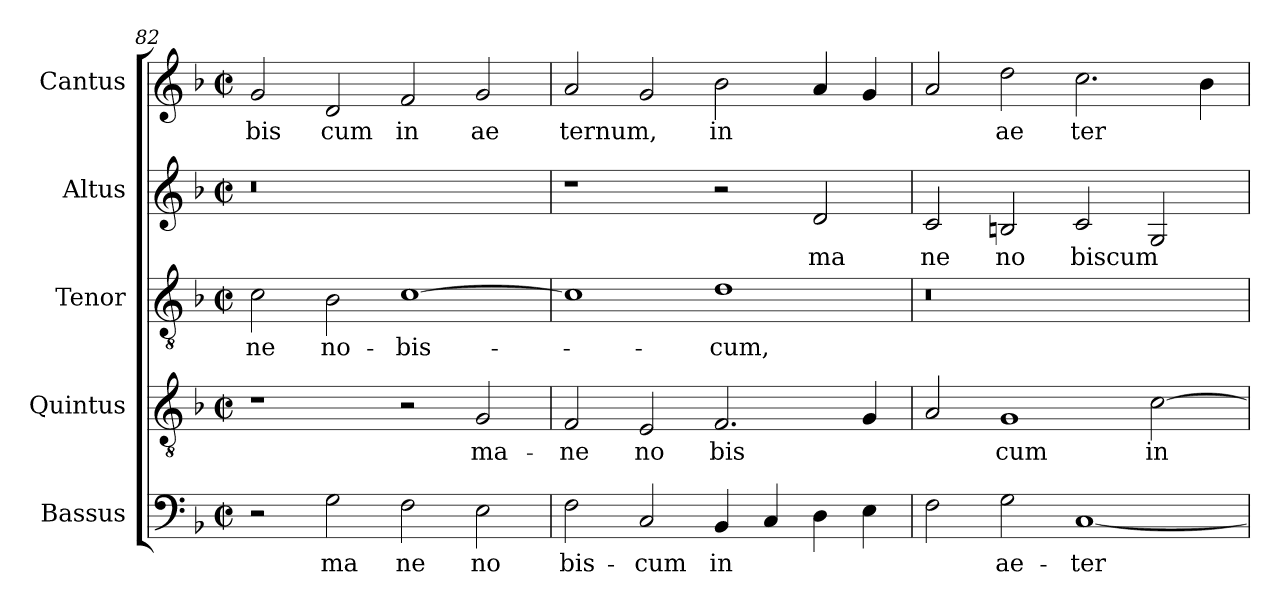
**kern	**text	**kern	**text	**kern	**text	**kern	**text	**kern	**text
*part5	*part5	*part4	*part4	*part3	*part3	*part2	*part2	*part1	*part1
*staff5	*staff5	*staff4	*staff4	*staff3	*staff3	*staff2	*staff2	*staff1	*staff1
*I"Bassus	*	*I"Quintus	*	*I"Tenor	*	*I"Altus	*	*I"Cantus	*
*clefF4	*	*clefGv2	*	*clefGv2	*	*clefG2	*	*clefG2	*
*k[b-]	*	*k[b-]	*	*k[b-]	*	*k[b-]	*	*k[b-]	*
*F:	*	*F:	*	*F:	*	*F:	*	*F:	*
*M2/2	*	*M2/2	*	*M2/2	*	*M2/2	*	*M2/2	*
*met(c|)	*	*met(c|)	*	*met(c|)	*	*met(c|)	*	*met(c|)	*
=82	=82	=82	=82	=82	=82	=82	=82	=82	=82
!	!	!	!	!	!LO:LY:b:cj	!	!	!	!LO:LY:b:cj
2r	.	1r	.	2c\	-ne	0r	.	2g/	bis
!	!LO:LY:b:cj	!	!	!	!LO:LY:b:cj	!	!	!	!LO:LY:b:cj
2G\	ma	.	.	2B-\	no-	.	.	2d/	cum
!	!LO:LY:b:cj	!	!	!	!LO:LY:b:cj	!	!	!	!LO:LY:b:cj
2F\	ne	2r	.	[<1c	-bis-	.	.	2f/	in
!	!LO:LY:b:cj	!	!LO:LY:b:cj	!	!	!	!	!	!LO:LY:b:cj
2E\	no	2G/	ma-	.	.	.	.	2g/	ae
!!LO:LB:g=z
=83	=83	=83	=83	=83	=83	=83	=83	=83	=83
!	!LO:LY:b:cj	!	!LO:LY:b:cj	!	!	!	!	!	!LO:LY:b
2F\	bis-	2F/	-ne	1c]	.	1r	.	2a/	ternum,
!	!LO:LY:b:cj	!	!LO:LY:b:cj	!	!	!	!	!	!
2C/	-cum	2E/	no	.	.	.	.	2g/	.
!	!LO:LY:b:cj	!	!LO:LY:b	!	!LO:LY:b:cj	!	!	!	!LO:LY:b:cj
4BB-/	in	2.F/	bis	1d	-cum,	2r	.	2b-\	in
4C/	.	.	.	.	.	.	.	.	.
!	!	!	!	!	!	!	!LO:LY:b:cj	!	!
4D\	.	.	.	.	.	2d/	ma	4a/	.
4E\	.	4G/	.	.	.	.	.	4g/	.
=84	=84	=84	=84	=84	=84	=84	=84	=84	=84
!	!	!	!	!	!	!	!LO:LY:b:cj	!	!
2F\	.	2A/	.	0r	.	2c/	ne	2a/	.
!	!LO:LY:b:cj	!	!LO:LY:b:cj	!	!	!	!LO:LY:b:cj	!	!LO:LY:b:cj
2G\	ae-	1G	cum	.	.	2Bn/	no	2dd\	ae
!	!LO:LY:b:cj	!	!	!	!	!	!LO:LY:b	!	!LO:LY:b
[<1C	-ter-	.	.	.	.	2c/	biscum	2.cc\	ter
!	!	!	!LO:LY:b:cj	!	!	!	!	!	!
.	.	[>2c\	in	.	.	2G/	.	.	.
.	.	.	.	.	.	.	.	4b-\	.
=	=	=	=	=	=	=	=	=	=
*-	*-	*-	*-	*-	*-	*-	*-	*-	*-
